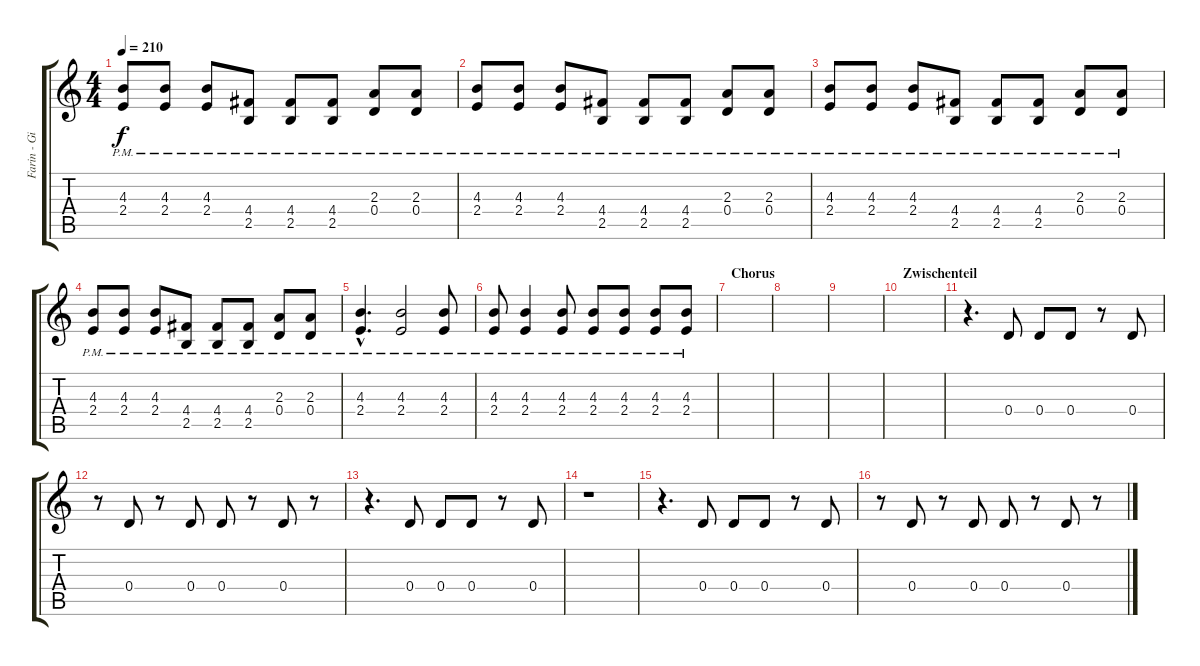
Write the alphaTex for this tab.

\track ("Farin - Gitarre 1" "Farin - Gi") {instrument overdrivenguitar}
\staff {score tabs}
\tuning (E4 B3 G3 D3 A2 E2) {hide}
\ts (4 4)
\tempo 210
\clef g2
\ks c
(4.3{pm} 2.4).8{dy f} (4.3{pm} 2.4).8 (4.3{pm} 2.4).8 (4.4{pm} 2.5).8 (4.4{pm} 2.5).8 (4.4{pm} 2.5).8 (2.3{pm} 0.4).8 (2.3{pm} 0.4).8 |
(4.3{pm} 2.4).8 (4.3{pm} 2.4).8 (4.3{pm} 2.4).8 (4.4{pm} 2.5).8 (4.4{pm} 2.5).8 (4.4{pm} 2.5).8 (2.3{pm} 0.4).8 (2.3{pm} 0.4).8 |
(4.3{pm} 2.4).8 (4.3{pm} 2.4).8 (4.3{pm} 2.4).8 (4.4{pm} 2.5).8 (4.4{pm} 2.5).8 (4.4{pm} 2.5).8 (2.3{pm} 0.4).8 (2.3{pm} 0.4).8 |
(4.3{pm} 2.4).8 (4.3{pm} 2.4).8 (4.3{pm} 2.4).8 (4.4{pm} 2.5).8 (4.4{pm} 2.5).8 (4.4{pm} 2.5).8 (2.3{pm} 0.4).8 (2.3{pm} 0.4).8 |
(4.3{hac pm} 2.4{hac}).4{d} (4.3{pm} 2.4).2 (4.3{pm} 2.4).8 |
(4.3{pm} 2.4).8 (4.3{pm} 2.4).4 (4.3{pm} 2.4).8 (4.3{pm} 2.4).8 (4.3{pm} 2.4).8 (4.3{pm} 2.4).8 (4.3{pm} 2.4).8 |
\section ("" "Chorus")
|
|
|
\section ("" "Zwischenteil")
|
r.4{d} 0.4.8 0.4.8 0.4.8 r.8 0.4.8 |
r.8 0.4.8 r.8 0.4.8 0.4.8 r.8 0.4.8 r.8 |
r.4{d} 0.4.8 0.4.8 0.4.8 r.8 0.4.8 |
r.1 |
r.4{d} 0.4.8 0.4.8 0.4.8 r.8 0.4.8 |
r.8 0.4.8 r.8 0.4.8 0.4.8 r.8 0.4.8 r.8
